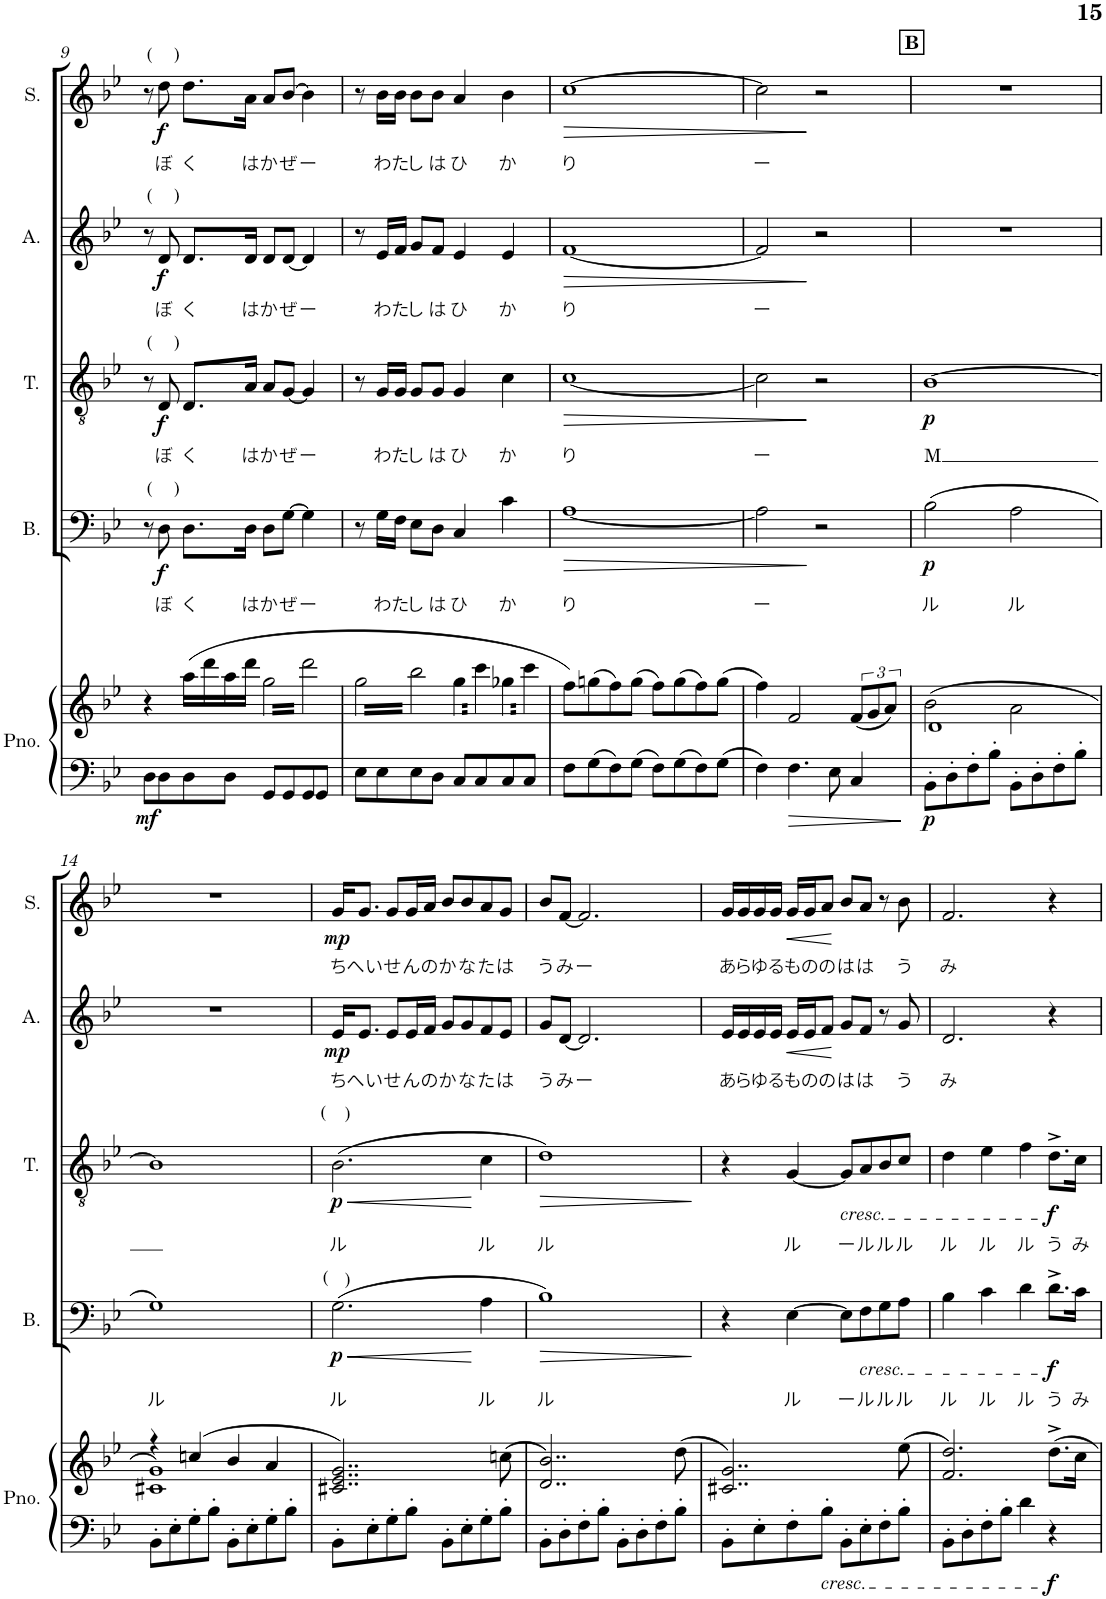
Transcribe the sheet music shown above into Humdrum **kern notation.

**kern	**kern	**dynam	**kern	**text	**dynam	**kern	**text	**dynam	**kern	**text	**dynam	**kern	**text	**dynam
*part5	*part5	*part5	*part4	*part4	*part4	*part3	*part3	*part3	*part2	*part2	*part2	*part1	*part1	*part1
*staff6	*staff5	*staff5/6	*staff4	*staff4	*staff4	*staff3	*staff3	*staff3	*staff2	*staff2	*staff2	*staff1	*staff1	*staff1
*I"Piano	*	*	*I"Bass	*	*	*I"Tenor	*	*	*I"Alto	*	*	*I"Soprano	*	*
*I'Pno.	*	*	*I'B.	*	*	*I'T.	*	*	*I'A.	*	*	*I'S.	*	*
!!LO:PB:g=z
*clefF4	*clefG2	*	*clefF4	*	*	*clefGv2	*	*	*clefG2	*	*	*clefG2	*	*
*	*	*	*Trd12c21	*	*	*Trd8c14	*	*	*Trd5c9	*	*	*Trd1c2	*	*
*k[b-e-]	*k[b-e-]	*	*k[b-e-]	*	*	*k[b-e-]	*	*	*k[b-e-]	*	*	*k[b-e-]	*	*
*M4/4	*M4/4	*	*M4/4	*	*	*M4/4	*	*	*M4/4	*	*	*M4/4	*	*
*met(c)	*met(c)	*	*met(c)	*	*	*met(c)	*	*	*met(c)	*	*	*met(c)	*	*
=9	=9	=9	=9	=9	=9	=9	=9	=9	=9	=9	=9	=9	=9	=9
!	!	!LO:DY:b=2	!	!	!	!	!	!	!	!	!	!	!	!
8D\L	4r	mf	8r	.	.	8r	.	.	8r	.	.	8r	.	.
!	!	!	!	!	!	!	!	!	!	!	!	!LO:TX:a:t=(    )	!	!
!	!	!	!	!	!	!	!	!	!LO:TX:a:t=(    )	!	!	!	!	!
!	!	!	!	!	!	!LO:TX:a:t=(    )	!	!	!	!	!	!	!	!
!	!	!	!LO:TX:a:t=(    )	!	!	!	!	!	!	!	!	!	!	!
!	!	!	!	!LO:LY:b	!LO:DY:b	!	!LO:LY:b	!LO:DY:b	!	!LO:LY:b	!LO:DY:b	!	!LO:LY:b	!LO:DY:b
8D\	.	.	8D\	ぼ	f	8D/	ぼ	f	8d/	ぼ	f	8dd\	ぼ	f
!	!	!	!	!LO:LY:b	!	!	!LO:LY:b	!	!	!LO:LY:b	!	!	!LO:LY:b	!
8D\	(16aa\LL	.	8.D\L	く	.	8.D/L	く	.	8.d/L	く	.	8.dd\L	く	.
.	16ddd\	.	.	.	.	.	.	.	.	.	.	.	.	.
8D\J	16aa\	.	.	.	.	.	.	.	.	.	.	.	.	.
!	!	!	!	!LO:LY:b	!	!	!LO:LY:b	!	!	!LO:LY:b	!	!	!LO:LY:b	!
.	16ddd\JJ	.	16D\Jk	は	.	16A/Jk	は	.	16d/Jk	は	.	16a\Jk	は	.
!	!	!	!	!LO:LY:b	!	!	!LO:LY:b	!	!	!LO:LY:b	!	!	!LO:LY:b	!
*	*tremolo	*	*	*	*	*	*	*	*	*	*	*	*	*
8GG/L	32gg\LLL	.	8D\L	か	.	8A/L	か	.	8d/L	か	.	8a/L	か	.
.	32ddd\	.	.	.	.	.	.	.	.	.	.	.	.	.
.	32gg\	.	.	.	.	.	.	.	.	.	.	.	.	.
.	32ddd\	.	.	.	.	.	.	.	.	.	.	.	.	.
!	!	!	!	!LO:LY:b	!	!	!LO:LY:b	!	!	!LO:LY:b	!	!	!LO:LY:b	!
8GG/	32gg\	.	[8G\J	ぜ	.	[8G/J	ぜ	.	[8d/J	ぜ	.	[8b-/J	ぜ	.
.	32ddd\	.	.	.	.	.	.	.	.	.	.	.	.	.
.	32gg\	.	.	.	.	.	.	.	.	.	.	.	.	.
.	32ddd\	.	.	.	.	.	.	.	.	.	.	.	.	.
!	!	!	!	!LO:LY:b	!	!	!LO:LY:b	!	!	!LO:LY:b	!	!	!LO:LY:b	!
8GG/	32gg\	.	4G\]	ー	.	4G/]	ー	.	4d/]	ー	.	4b-\]	ー	.
.	32ddd\	.	.	.	.	.	.	.	.	.	.	.	.	.
.	32gg\	.	.	.	.	.	.	.	.	.	.	.	.	.
.	32ddd\	.	.	.	.	.	.	.	.	.	.	.	.	.
8GG/J	32gg\	.	.	.	.	.	.	.	.	.	.	.	.	.
.	32ddd\	.	.	.	.	.	.	.	.	.	.	.	.	.
.	32gg\	.	.	.	.	.	.	.	.	.	.	.	.	.
.	32ddd\JJJ	.	.	.	.	.	.	.	.	.	.	.	.	.
=10	=10	=10	=10	=10	=10	=10	=10	=10	=10	=10	=10	=10	=10	=10
8E-\L	32gg\LLL	.	8r	.	.	8r	.	.	8r	.	.	8r	.	.
.	32bb-\	.	.	.	.	.	.	.	.	.	.	.	.	.
.	32gg\	.	.	.	.	.	.	.	.	.	.	.	.	.
.	32bb-\	.	.	.	.	.	.	.	.	.	.	.	.	.
!	!	!	!	!LO:LY:b	!	!	!LO:LY:b	!	!	!LO:LY:b	!	!	!LO:LY:b	!
8E-\	32gg\	.	16G\LL	わ	.	16G/LL	わ	.	16e-/LL	わ	.	16b-\LL	わ	.
.	32bb-\	.	.	.	.	.	.	.	.	.	.	.	.	.
!	!	!	!	!LO:LY:b	!	!	!LO:LY:b	!	!	!LO:LY:b	!	!	!LO:LY:b	!
.	32gg\	.	16F\JJ	た	.	16G/JJ	た	.	16f/JJ	た	.	16b-\JJ	た	.
.	32bb-\	.	.	.	.	.	.	.	.	.	.	.	.	.
!	!	!	!	!LO:LY:b	!	!	!LO:LY:b	!	!	!LO:LY:b	!	!	!LO:LY:b	!
8E-\	32gg\	.	8E-\L	し	.	8G/L	し	.	8g/L	し	.	8b-\L	し	.
.	32bb-\	.	.	.	.	.	.	.	.	.	.	.	.	.
.	32gg\	.	.	.	.	.	.	.	.	.	.	.	.	.
.	32bb-\	.	.	.	.	.	.	.	.	.	.	.	.	.
!	!	!	!	!LO:LY:b	!	!	!LO:LY:b	!	!	!LO:LY:b	!	!	!LO:LY:b	!
8D\J	32gg\	.	8D\J	は	.	8G/J	は	.	8f/J	は	.	8b-\J	は	.
.	32bb-\	.	.	.	.	.	.	.	.	.	.	.	.	.
.	32gg\	.	.	.	.	.	.	.	.	.	.	.	.	.
.	32bb-\JJJ	.	.	.	.	.	.	.	.	.	.	.	.	.
!	!	!	!	!LO:LY:b	!	!	!LO:LY:b	!	!	!LO:LY:b	!	!	!LO:LY:b	!
8C/L	32gg\LLL	.	4C/	ひ	.	4G/	ひ	.	4e-/	ひ	.	4a/	ひ	.
.	32ccc\	.	.	.	.	.	.	.	.	.	.	.	.	.
.	32gg\	.	.	.	.	.	.	.	.	.	.	.	.	.
.	32ccc\	.	.	.	.	.	.	.	.	.	.	.	.	.
8C/	32gg\	.	.	.	.	.	.	.	.	.	.	.	.	.
.	32ccc\	.	.	.	.	.	.	.	.	.	.	.	.	.
.	32gg\	.	.	.	.	.	.	.	.	.	.	.	.	.
.	32ccc\JJJ	.	.	.	.	.	.	.	.	.	.	.	.	.
!	!	!	!	!LO:LY:b	!	!	!LO:LY:b	!	!	!LO:LY:b	!	!	!LO:LY:b	!
8C/	32gg-X\LLL	.	4c\	か	.	4c\	か	.	4e-/	か	.	4b-\	か	.
.	32ccc\	.	.	.	.	.	.	.	.	.	.	.	.	.
.	32gg-X\	.	.	.	.	.	.	.	.	.	.	.	.	.
.	32ccc\	.	.	.	.	.	.	.	.	.	.	.	.	.
8C/J	32gg-X\	.	.	.	.	.	.	.	.	.	.	.	.	.
.	32ccc\	.	.	.	.	.	.	.	.	.	.	.	.	.
.	32gg-X\	.	.	.	.	.	.	.	.	.	.	.	.	.
.	32ccc\JJJ	.	.	.	.	.	.	.	.	.	.	.	.	.
*	*Xtremolo	*	*	*	*	*	*	*	*	*	*	*	*	*
=11	=11	=11	=11	=11	=11	=11	=11	=11	=11	=11	=11	=11	=11	=11
!	!	!	!	!LO:LY:b	!LO:HP:b	!	!LO:LY:b	!LO:HP:b	!	!LO:LY:b	!LO:HP:b	!	!LO:LY:b	!LO:HP:b
8F\L	8ff\L)	.	[<1A	り	>	[<1c	り	>	[1f	り	>	[1cc	り	>
.	.	.	.	.	.	.	.	.	.	.	.	.	.	.
.	.	.	.	.	.	.	.	.	.	.	.	.	.	.
.	.	.	.	.	.	.	.	.	.	.	.	.	.	.
8G\	(8ggn\	.	.	.	.	.	.	.	.	.	.	.	.	.
8F\	8ff\)	.	.	.	.	.	.	.	.	.	.	.	.	.
8G\J	(8gg\J	.	.	.	.	.	.	.	.	.	.	.	.	.
8F\L	8ff\L)	.	.	.	.	.	.	.	.	.	.	.	.	.
8G\	(8gg\	.	.	.	.	.	.	.	.	.	.	.	.	.
8F\	8ff\)	.	.	.	.	.	.	.	.	.	.	.	.	.
8G\J	(8gg\J	.	.	.	.	.	.	.	.	.	.	.	.	.
=12	=12	=12	=12	=12	=12	=12	=12	=12	=12	=12	=12	=12	=12	=12
!	!	!	!	!LO:LY:b	!	!	!LO:LY:b	!	!	!LO:LY:b	!	!	!LO:LY:b	!
4F\	4ff\)	.	2A\]	ー	.	2c\]	ー	.	2f/]	ー	.	2cc\]	ー	.
4.F\	2f/	.	.	.	.	.	.	.	.	.	.	.	.	.
.	.	.	2r	.	]	2r	.	]	2r	.	]	2r	.	]
8E-\	.	.	.	.	.	.	.	.	.	.	.	.	.	.
4C/	(12f/L	.	.	.	.	.	.	.	.	.	.	.	.	.
.	12g/	.	.	.	.	.	.	.	.	.	.	.	.	.
.	12a/J)	.	.	.	.	.	.	.	.	.	.	.	.	.
!!LO:REH:place=s1:a:B:cj:t=B
=13	=13	=13	=13	=13	=13	=13	=13	=13	=13	=13	=13	=13	=13	=13
*	*^	*	*	*	*	*	*	*	*	*	*	*	*	*
!	!	!	!LO:DY:b=2	!	!LO:LY:b	!LO:DY:b	!	!LO:LY:b	!LO:DY:b	!	!	!	!	!	!
8BB-'\L	1d	(>2b-\	p	(2B-\	ル	p	[1B-	M	p	1r	.	.	1r	.	.
8D'\	.	.	.	.	.	.	.	.	.	.	.	.	.	.	.
8F'\	.	.	.	.	.	.	.	.	.	.	.	.	.	.	.
8B-'\J	.	.	.	.	.	.	.	.	.	.	.	.	.	.	.
!	!	!	!	!	!LO:LY:b	!	!	!	!	!	!	!	!	!	!
8BB-'\L	.	2a\	.	2A\	ル	.	.	.	.	.	.	.	.	.	.
8D'\	.	.	.	.	.	.	.	.	.	.	.	.	.	.	.
8F'\	.	.	.	.	.	.	.	.	.	.	.	.	.	.	.
8B-'\J	.	.	.	.	.	.	.	.	.	.	.	.	.	.	.
!!LO:LB:g=z
=14	=14	=14	=14	=14	=14	=14	=14	=14	=14	=14	=14	=14	=14	=14	=14
!	!	!	!	!	!LO:LY:b	!	!	!	!	!	!	!	!	!	!
8BB-'\L	4r	1c#X 1g)	.	1G)	ル	.	1B-]	.	.	1r	.	.	1r	.	.
8E-'\	.	.	.	.	.	.	.	.	.	.	.	.	.	.	.
8G'\	(4ccn/	.	.	.	.	.	.	.	.	.	.	.	.	.	.
8B-'\J	.	.	.	.	.	.	.	.	.	.	.	.	.	.	.
8BB-'\L	4b-/	.	.	.	.	.	.	.	.	.	.	.	.	.	.
8E-'\	.	.	.	.	.	.	.	.	.	.	.	.	.	.	.
8G'\	4a/	.	.	.	.	.	.	.	.	.	.	.	.	.	.
8B-'\J	.	.	.	.	.	.	.	.	.	.	.	.	.	.	.
*	*v	*v	*	*	*	*	*	*	*	*	*	*	*	*	*
=15	=15	=15	=15	=15	=15	=15	=15	=15	=15	=15	=15	=15	=15	=15
!	!	!	!	!	!	!LO:TX:a:t=(	!	!	!	!	!	!	!	!
!	!	!	!	!	!	!LO:TX:a:t=)	!	!	!	!	!	!	!	!
!	!	!	!LO:TX:a:t=(	!	!	!	!	!	!	!	!	!	!	!
!	!	!	!LO:TX:a:t=)	!	!	!	!	!	!	!	!	!	!	!
!	!	!	!	!LO:LY:b	!LO:HP:b	!	!LO:LY:b	!LO:HP:b	!	!LO:LY:b	!	!	!LO:LY:b	!
!	!	!	!	!	!LO:DY:n=1:b	!	!	!LO:DY:n=1:b	!	!	!LO:DY:b	!	!	!LO:DY:b
8BB-'\L	2..c#X/ 2..e-/ 2..g/)	.	(2.G\	ル	< p	(2.B-\	ル	< p	16e-/KL	ち	mp	16g/KL	ち	mp
!	!	!	!	!	!	!	!	!	!	!LO:LY:b	!	!	!LO:LY:b	!
.	.	.	.	.	.	.	.	.	8.e-/J	へい	.	8.g/J	へい	.
8E-'\	.	.	.	.	.	.	.	.	.	.	.	.	.	.
!	!	!	!	!	!	!	!	!	!	!LO:LY:b	!	!	!LO:LY:b	!
8G'\	.	.	.	.	.	.	.	.	8e-/L	せ	.	8g/L	せ	.
!	!	!	!	!	!	!	!	!	!	!LO:LY:b	!	!	!LO:LY:b	!
8B-'\J	.	.	.	.	.	.	.	.	16e-/L	ん	.	16g/L	ん	.
!	!	!	!	!	!	!	!	!	!	!LO:LY:b	!	!	!LO:LY:b	!
.	.	.	.	.	.	.	.	.	16f/JJ	の	.	16a/JJ	の	.
!	!	!	!	!	!	!	!	!	!	!LO:LY:b	!	!	!LO:LY:b	!
8BB-'\L	.	.	.	.	.	.	.	.	8g/L	か	.	8b-/L	か	.
!	!	!	!	!	!	!	!	!	!	!LO:LY:b	!	!	!LO:LY:b	!
8E-'\	.	.	.	.	.	.	.	.	8g/	な	.	8b-/	な	.
!	!	!	!	!LO:LY:b	!	!	!LO:LY:b	!	!	!LO:LY:b	!	!	!LO:LY:b	!
8G'\	.	.	4A\	ル	[	4c\	ル	[	8f/	た	.	8a/	た	.
!	!	!	!	!	!	!	!	!	!	!LO:LY:b	!	!	!LO:LY:b	!
8B-'\J	(8ccn\	.	.	.	.	.	.	.	8e-/J	は	.	8g/J	は	.
=16	=16	=16	=16	=16	=16	=16	=16	=16	=16	=16	=16	=16	=16	=16
!	!	!	!	!LO:LY:b	!LO:HP:b	!	!LO:LY:b	!LO:HP:b	!	!LO:LY:b	!	!	!LO:LY:b	!
8BB-'\L	2..d/ 2..b-/)	.	1B-)	ル	>	1d)	ル	>	8g/L	う	.	8b-/L	う	.
!	!	!	!	!	!	!	!	!	!	!LO:LY:b	!	!	!LO:LY:b	!
8D'\	.	.	.	.	.	.	.	.	[8d/J	み	.	[8f/J	み	.
!	!	!	!	!	!	!	!	!	!	!LO:LY:b	!	!	!LO:LY:b	!
8F'\	.	.	.	.	.	.	.	.	2.d/]	ー	.	2.f/]	ー	.
8B-'\J	.	.	.	.	.	.	.	.	.	.	.	.	.	.
8BB-'\L	.	.	.	.	.	.	.	.	.	.	.	.	.	.
8D'\	.	.	.	.	.	.	.	.	.	.	.	.	.	.
8F'\	.	.	.	.	.	.	.	.	.	.	.	.	.	.
8B-'\J	(8dd\	.	.	.	.	.	.	.	.	.	.	.	.	.
.	.	.	.	.	]	.	.	]	.	.	.	.	.	.
=17	=17	=17	=17	=17	=17	=17	=17	=17	=17	=17	=17	=17	=17	=17
!	!	!	!	!	!	!	!	!	!	!LO:LY:b	!	!	!LO:LY:b	!
8BB-'\L	2..c#X/ 2..g/)	.	4r	.	.	4r	.	.	16e-/LL	あ	.	16g/LL	あ	.
!	!	!	!	!	!	!	!	!	!	!LO:LY:b	!	!	!LO:LY:b	!
.	.	.	.	.	.	.	.	.	16e-/	ら	.	16g/	ら	.
!	!	!	!	!	!	!	!	!	!	!LO:LY:b	!	!	!LO:LY:b	!
8E-'\	.	.	.	.	.	.	.	.	16e-/	ゆ	.	16g/	ゆ	.
!	!	!	!	!	!	!	!	!	!	!LO:LY:b	!	!	!LO:LY:b	!
.	.	.	.	.	.	.	.	.	16e-/JJ	る	.	16g/JJ	る	.
!	!	!	!	!LO:LY:b	!	!	!LO:LY:b	!	!	!LO:LY:b	!LO:HP:b	!	!LO:LY:b	!LO:HP:b
8F'\	.	.	[4E-\	ル	.	[4G/	ル	.	16e-/LL	も	<	16g/LL	も	<
!	!	!	!	!	!	!	!	!	!	!LO:LY:b	!	!	!LO:LY:b	!
.	.	.	.	.	.	.	.	.	16e-/J	の	.	16g/J	の	.
!LO:TX:b:i:t=cresc.	!	!	!	!	!	!	!	!	!	!	!	!	!	!
!	!	!	!	!	!	!	!	!	!	!LO:LY:b	!	!	!LO:LY:b	!
8B-'\J	.	.	.	.	.	.	.	.	8f/J	の	.	8a/J	の	.
!	!	!	!	!	!	!LO:TX:b:i:t=cresc.	!	!	!	!	!	!	!	!
!	!	!	!	!LO:LY:b	!	!	!LO:LY:b	!	!	!LO:LY:b	!	!	!LO:LY:b	!
8BB-'\L	.	.	8E-\L]	ー	.	8G/L]	ー	.	8g/L	は	[	8b-/L	は	[
!	!	!	!LO:TX:b:i:t=cresc.	!	!	!	!	!	!	!	!	!	!	!
!	!	!	!	!LO:LY:b	!	!	!LO:LY:b	!	!	!LO:LY:b	!	!	!LO:LY:b	!
8E-'\	.	.	8F\	ル	.	8A/	ル	.	8f/J	は	.	8a/J	は	.
!	!	!	!	!LO:LY:b	!	!	!LO:LY:b	!	!	!	!	!	!	!
8F'\	.	.	8G\	ル	.	8B-/	ル	.	8r	.	.	8r	.	.
!	!	!	!	!LO:LY:b	!	!	!LO:LY:b	!	!	!LO:LY:b	!	!	!LO:LY:b	!
8B-'\J	(8ee-\	.	8A\J	ル	.	8c/J	ル	.	8g/	う	.	8b-\	う	.
=18	=18	=18	=18	=18	=18	=18	=18	=18	=18	=18	=18	=18	=18	=18
!	!	!	!	!LO:LY:b	!	!	!LO:LY:b	!	!	!LO:LY:b	!	!	!LO:LY:b	!
8BB-'\L	2.f/ 2.dd/)	.	4B-\	ル	.	4d\	ル	.	2.d/	み	.	2.f/	み	.
8D'\	.	.	.	.	.	.	.	.	.	.	.	.	.	.
!	!	!	!	!LO:LY:b	!	!	!LO:LY:b	!	!	!	!	!	!	!
8F'\	.	.	4c\	ル	.	4e-\	ル	.	.	.	.	.	.	.
8B-'\J	.	.	.	.	.	.	.	.	.	.	.	.	.	.
!	!	!	!	!LO:LY:b	!	!	!LO:LY:b	!	!	!	!	!	!	!
4d\	.	.	4d\	ル	.	4f\	ル	.	.	.	.	.	.	.
!	!	!LO:DY:b=2	!	!LO:LY:b	!LO:DY:b	!	!LO:LY:b	!LO:DY:b	!	!	!	!	!	!
4r	8.dd^\L	f	8.d^\L	う	f	8.d^\L	う	f	4r	.	.	4r	.	.
!	!	!	!	!LO:LY:b	!	!	!LO:LY:b	!	!	!	!	!	!	!
.	16cc\Jk	.	16c\Jk	み	.	16c\Jk	み	.	.	.	.	.	.	.
=	=	=	=	=	=	=	=	=	=	=	=	=	=	=
*-	*-	*-	*-	*-	*-	*-	*-	*-	*-	*-	*-	*-	*-	*-
